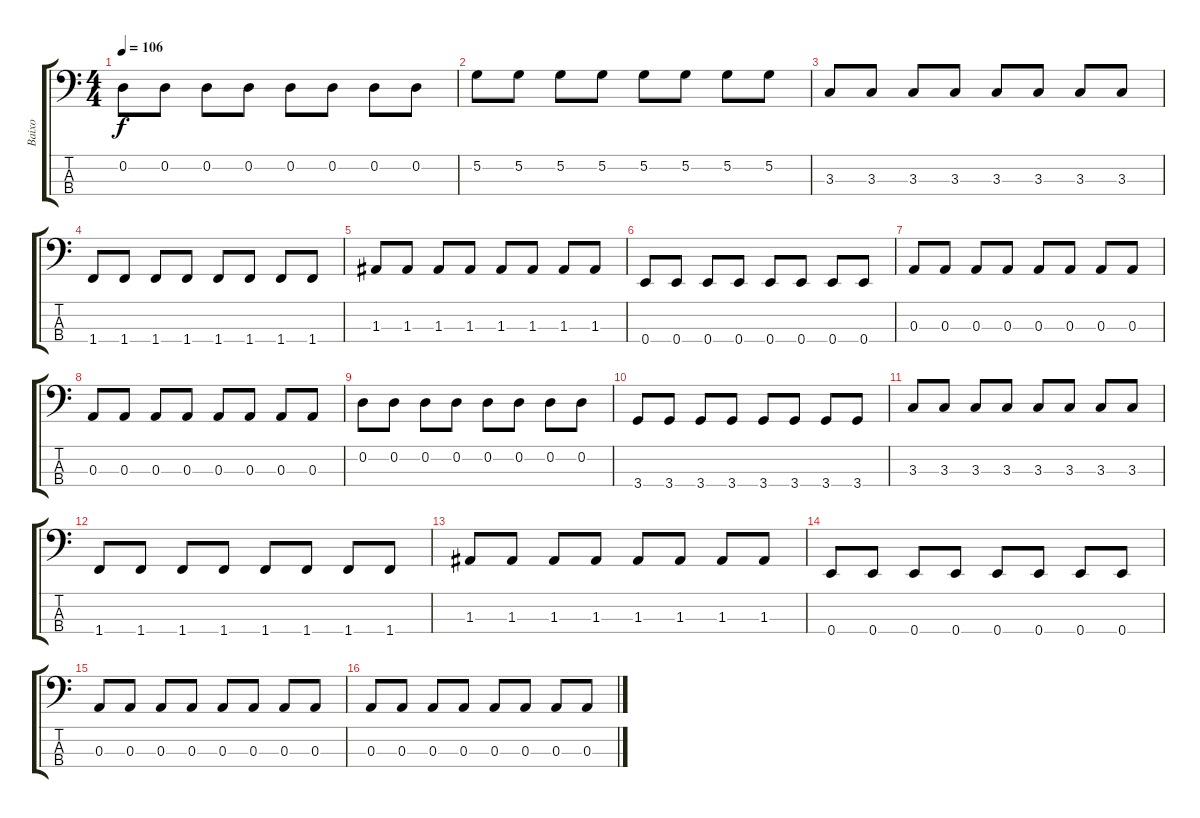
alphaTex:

\track ("Baixo" "Baixo") {instrument electricbassfinger}
\staff {score tabs}
\tuning (G2 D2 A1 E1) {hide}
\ts (4 4)
\tempo 106
\clef f4
\ks c
0.2.8{dy f} 0.2.8 0.2.8 0.2.8 0.2.8 0.2.8 0.2.8 0.2.8 |
5.2.8 5.2.8 5.2.8 5.2.8 5.2.8 5.2.8 5.2.8 5.2.8 |
3.3.8 3.3.8 3.3.8 3.3.8 3.3.8 3.3.8 3.3.8 3.3.8 |
1.4.8 1.4.8 1.4.8 1.4.8 1.4.8 1.4.8 1.4.8 1.4.8 |
1.3.8 1.3.8 1.3.8 1.3.8 1.3.8 1.3.8 1.3.8 1.3.8 |
0.4.8 0.4.8 0.4.8 0.4.8 0.4.8 0.4.8 0.4.8 0.4.8 |
0.3.8 0.3.8 0.3.8 0.3.8 0.3.8 0.3.8 0.3.8 0.3.8 |
0.3.8 0.3.8 0.3.8 0.3.8 0.3.8 0.3.8 0.3.8 0.3.8 |
0.2.8 0.2.8 0.2.8 0.2.8 0.2.8 0.2.8 0.2.8 0.2.8 |
3.4.8 3.4.8 3.4.8 3.4.8 3.4.8 3.4.8 3.4.8 3.4.8 |
3.3.8 3.3.8 3.3.8 3.3.8 3.3.8 3.3.8 3.3.8 3.3.8 |
1.4.8 1.4.8 1.4.8 1.4.8 1.4.8 1.4.8 1.4.8 1.4.8 |
1.3.8 1.3.8 1.3.8 1.3.8 1.3.8 1.3.8 1.3.8 1.3.8 |
0.4.8 0.4.8 0.4.8 0.4.8 0.4.8 0.4.8 0.4.8 0.4.8 |
0.3.8 0.3.8 0.3.8 0.3.8 0.3.8 0.3.8 0.3.8 0.3.8 |
0.3.8 0.3.8 0.3.8 0.3.8 0.3.8 0.3.8 0.3.8 0.3.8
